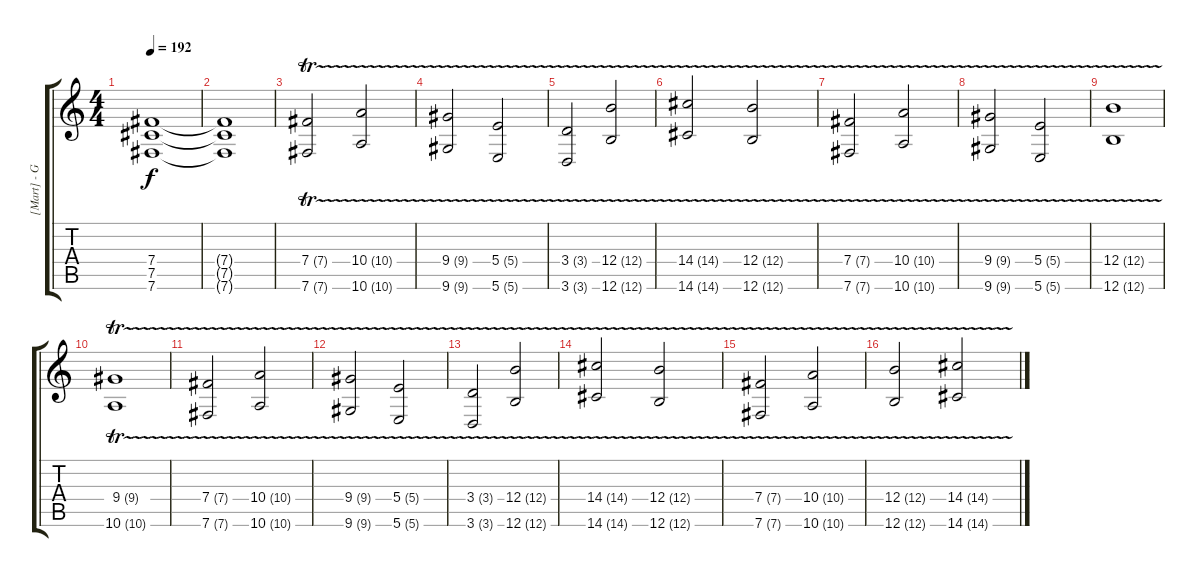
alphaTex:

\track ("[Mart] - Guitar 2" "[Mart] - G") {instrument acousticguitarsteel}
\staff {score tabs}
\tuning (Db4 Ab3 E3 B2 Gb2 B1) {hide}
\ts (4 4)
\tempo 192
\clef g2
\ks c
(7.4 7.5 7.6).1{dy f instrument distortionguitar} |
(7.4{t} 7.5{t} 7.6{t}).1 |
(7.4{tr (7 16)} 7.6{tr (7 16)}).2{instrument overdrivenguitar} (10.4{tr (10 16)} 10.6{tr (10 16)}).2 |
(9.4{tr (9 16)} 9.6{tr (9 16)}).2 (5.4{tr (5 16)} 5.6{tr (5 16)}).2 |
(3.4{tr (3 16)} 3.6{tr (3 16)}).2 (12.4{tr (12 16)} 12.6{tr (12 16)}).2 |
(14.4{tr (14 16)} 14.6{tr (14 16)}).2 (12.4{tr (12 16)} 12.6{tr (12 16)}).2 |
(7.4{tr (7 16)} 7.6{tr (7 16)}).2 (10.4{tr (10 16)} 10.6{tr (10 16)}).2 |
(9.4{tr (9 16)} 9.6{tr (9 16)}).2 (5.4{tr (5 16)} 5.6{tr (5 16)}).2 |
(12.4{tr (12 16)} 12.6{tr (12 16)}).1 |
(9.4{tr (9 16)} 10.6{tr (10 16)}).1 |
(7.4{tr (7 16)} 7.6{tr (7 16)}).2 (10.4{tr (10 16)} 10.6{tr (10 16)}).2 |
(9.4{tr (9 16)} 9.6{tr (9 16)}).2 (5.4{tr (5 16)} 5.6{tr (5 16)}).2 |
(3.4{tr (3 16)} 3.6{tr (3 16)}).2 (12.4{tr (12 16)} 12.6{tr (12 16)}).2 |
(14.4{tr (14 16)} 14.6{tr (14 16)}).2 (12.4{tr (12 16)} 12.6{tr (12 16)}).2 |
(7.4{tr (7 16)} 7.6{tr (7 16)}).2 (10.4{tr (10 16)} 10.6{tr (10 16)}).2 |
(12.4{tr (12 16)} 12.6{tr (12 16)}).2 (14.4{tr (14 16)} 14.6{tr (14 16)}).2
